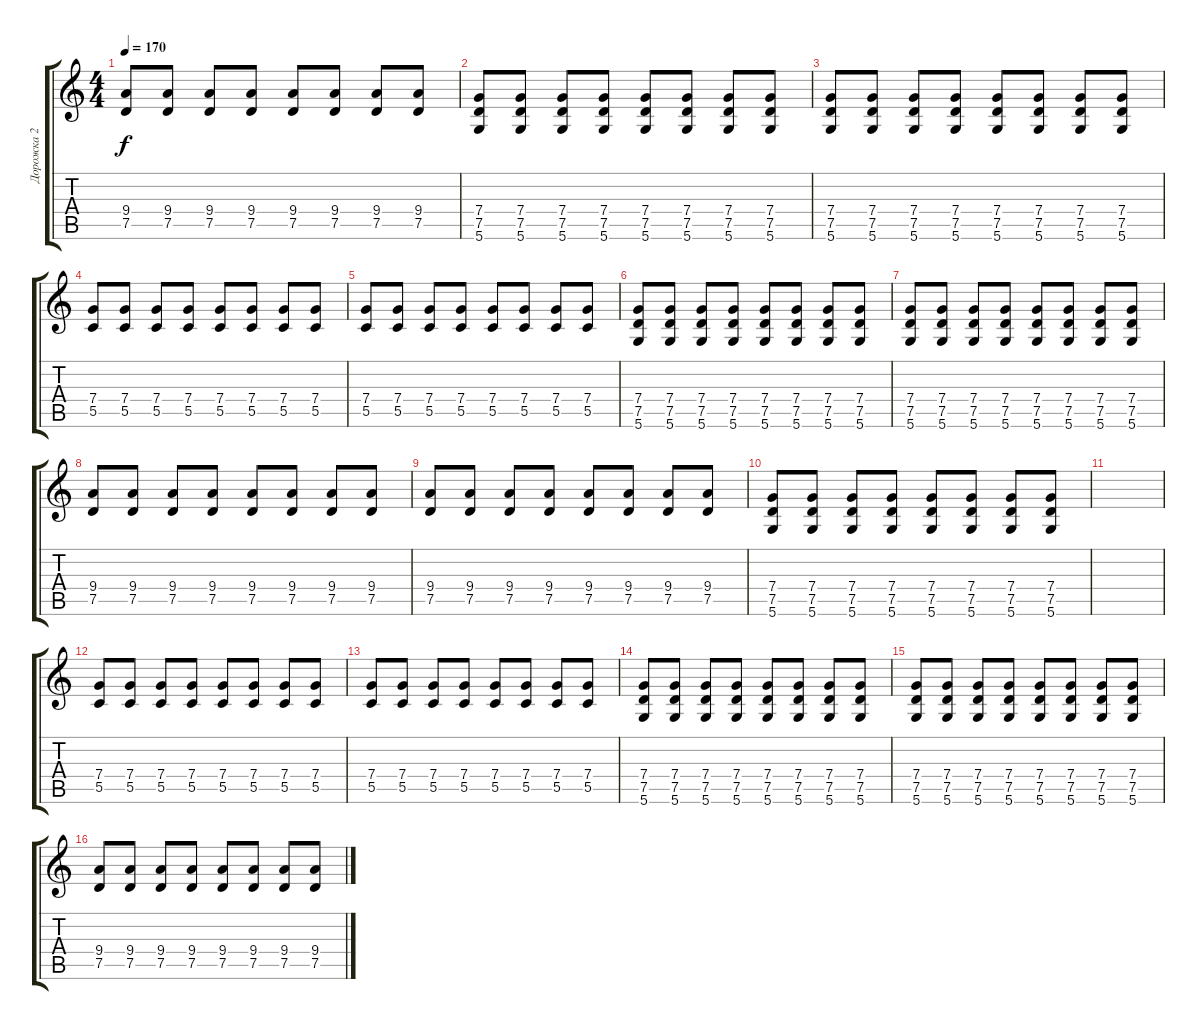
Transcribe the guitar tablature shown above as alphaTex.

\track ("Дорожка 2" "Дорожка 2") {instrument distortionguitar}
\staff {score tabs}
\tuning (D4 A3 F3 C3 G2 D2) {hide}
\ts (4 4)
\tempo 170
\clef g2
\ks c
(9.4 7.5).8{dy f} (9.4 7.5).8 (9.4 7.5).8 (9.4 7.5).8 (9.4 7.5).8 (9.4 7.5).8 (9.4 7.5).8 (9.4 7.5).8 |
(7.4 7.5 5.6).8 (7.4 7.5 5.6).8 (7.4 7.5 5.6).8 (7.4 7.5 5.6).8 (7.4 7.5 5.6).8 (7.4 7.5 5.6).8 (7.4 7.5 5.6).8 (7.4 7.5 5.6).8 |
(7.4 7.5 5.6).8 (7.4 7.5 5.6).8 (7.4 7.5 5.6).8 (7.4 7.5 5.6).8 (7.4 7.5 5.6).8 (7.4 7.5 5.6).8 (7.4 7.5 5.6).8 (7.4 7.5 5.6).8 |
(7.4 5.5).8 (7.4 5.5).8 (7.4 5.5).8 (7.4 5.5).8 (7.4 5.5).8 (7.4 5.5).8 (7.4 5.5).8 (7.4 5.5).8 |
(7.4 5.5).8 (7.4 5.5).8 (7.4 5.5).8 (7.4 5.5).8 (7.4 5.5).8 (7.4 5.5).8 (7.4 5.5).8 (7.4 5.5).8 |
(7.4 7.5 5.6).8 (7.4 7.5 5.6).8 (7.4 7.5 5.6).8 (7.4 7.5 5.6).8 (7.4 7.5 5.6).8 (7.4 7.5 5.6).8 (7.4 7.5 5.6).8 (7.4 7.5 5.6).8 |
(7.4 7.5 5.6).8 (7.4 7.5 5.6).8 (7.4 7.5 5.6).8 (7.4 7.5 5.6).8 (7.4 7.5 5.6).8 (7.4 7.5 5.6).8 (7.4 7.5 5.6).8 (7.4 7.5 5.6).8 |
(9.4 7.5).8 (9.4 7.5).8 (9.4 7.5).8 (9.4 7.5).8 (9.4 7.5).8 (9.4 7.5).8 (9.4 7.5).8 (9.4 7.5).8 |
(9.4 7.5).8 (9.4 7.5).8 (9.4 7.5).8 (9.4 7.5).8 (9.4 7.5).8 (9.4 7.5).8 (9.4 7.5).8 (9.4 7.5).8 |
(7.4 7.5 5.6).8 (7.4 7.5 5.6).8 (7.4 7.5 5.6).8 (7.4 7.5 5.6).8 (7.4 7.5 5.6).8 (7.4 7.5 5.6).8 (7.4 7.5 5.6).8 (7.4 7.5 5.6).8 |
|
(7.4 5.5).8 (7.4 5.5).8 (7.4 5.5).8 (7.4 5.5).8 (7.4 5.5).8 (7.4 5.5).8 (7.4 5.5).8 (7.4 5.5).8 |
(7.4 5.5).8 (7.4 5.5).8 (7.4 5.5).8 (7.4 5.5).8 (7.4 5.5).8 (7.4 5.5).8 (7.4 5.5).8 (7.4 5.5).8 |
(7.4 7.5 5.6).8 (7.4 7.5 5.6).8 (7.4 7.5 5.6).8 (7.4 7.5 5.6).8 (7.4 7.5 5.6).8 (7.4 7.5 5.6).8 (7.4 7.5 5.6).8 (7.4 7.5 5.6).8 |
(7.4 7.5 5.6).8 (7.4 7.5 5.6).8 (7.4 7.5 5.6).8 (7.4 7.5 5.6).8 (7.4 7.5 5.6).8 (7.4 7.5 5.6).8 (7.4 7.5 5.6).8 (7.4 7.5 5.6).8 |
(9.4 7.5).8 (9.4 7.5).8 (9.4 7.5).8 (9.4 7.5).8 (9.4 7.5).8 (9.4 7.5).8 (9.4 7.5).8 (9.4 7.5).8
